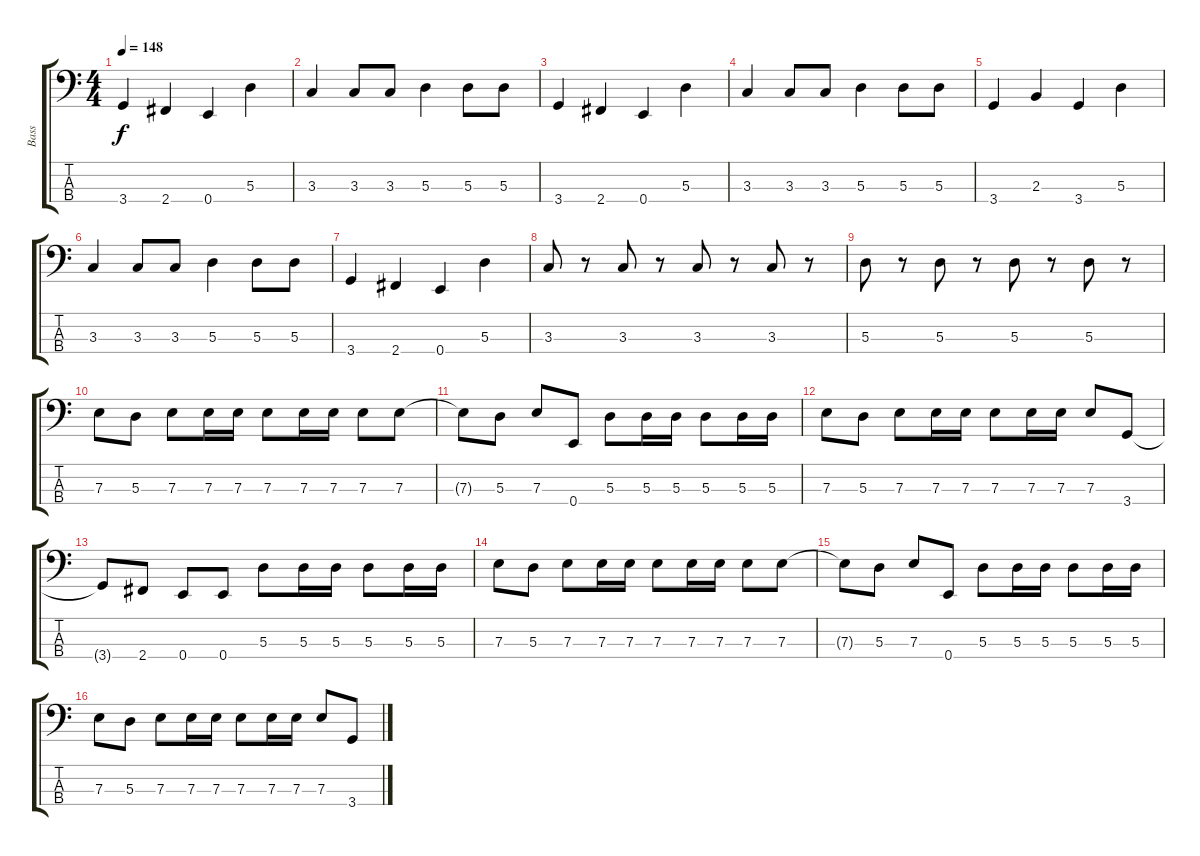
\track ("Bass" "Bass") {instrument electricbassfinger}
\staff {score tabs}
\tuning (G2 D2 A1 E1) {hide}
\ts (4 4)
\tempo 148
\clef f4
\ks c
3.4.4{dy f} 2.4.4 0.4.4 5.3.4 |
3.3.4 3.3.8 3.3.8 5.3.4 5.3.8 5.3.8 |
3.4.4 2.4.4 0.4.4 5.3.4 |
3.3.4 3.3.8 3.3.8 5.3.4 5.3.8 5.3.8 |
3.4.4 2.3.4 3.4.4 5.3.4 |
3.3.4 3.3.8 3.3.8 5.3.4 5.3.8 5.3.8 |
3.4.4 2.4.4 0.4.4 5.3.4 |
3.3.8 r.8 3.3.8 r.8 3.3.8 r.8 3.3.8 r.8 |
5.3.8 r.8 5.3.8 r.8 5.3.8 r.8 5.3.8 r.8 |
7.3.8 5.3.8 7.3.8 7.3.16 7.3.16 7.3.8 7.3.16 7.3.16 7.3.8 7.3.8 |
7.3{t}.8 5.3.8 7.3.8 0.4.8 5.3.8 5.3.16 5.3.16 5.3.8 5.3.16 5.3.16 |
7.3.8 5.3.8 7.3.8 7.3.16 7.3.16 7.3.8 7.3.16 7.3.16 7.3.8 3.4.8 |
3.4{t}.8 2.4.8 0.4.8 0.4.8 5.3.8 5.3.16 5.3.16 5.3.8 5.3.16 5.3.16 |
7.3.8 5.3.8 7.3.8 7.3.16 7.3.16 7.3.8 7.3.16 7.3.16 7.3.8 7.3.8 |
7.3{t}.8 5.3.8 7.3.8 0.4.8 5.3.8 5.3.16 5.3.16 5.3.8 5.3.16 5.3.16 |
7.3.8 5.3.8 7.3.8 7.3.16 7.3.16 7.3.8 7.3.16 7.3.16 7.3.8 3.4.8
